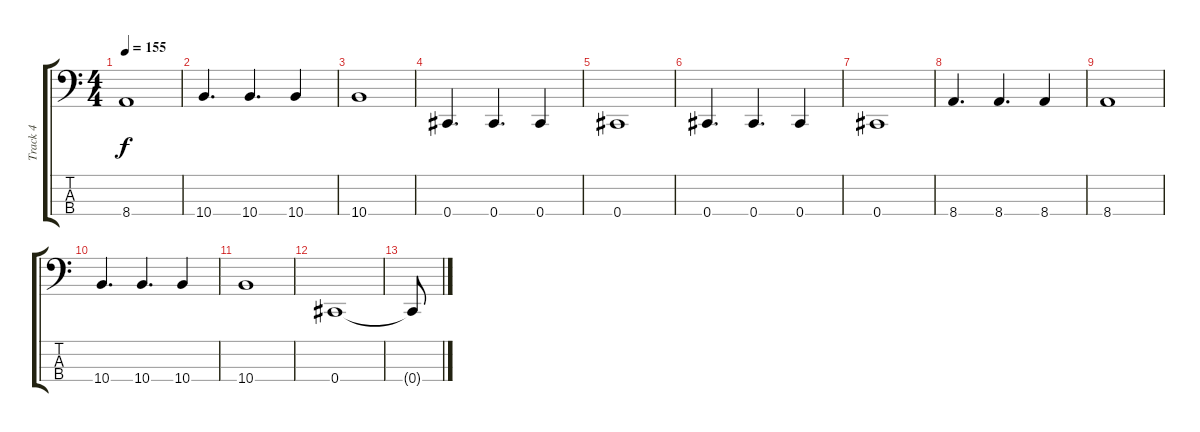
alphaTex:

\track ("Track 4" "Track 4") {instrument electricbassfinger}
\staff {score tabs}
\tuning (Gb2 Db2 Ab1 Db1) {hide}
\ts (4 4)
\tempo 155
\clef f4
\ks c
8.4.1{dy f} |
10.4.4{d} 10.4.4{d} 10.4.4 |
10.4.1 |
0.4.4{d} 0.4.4{d} 0.4.4 |
0.4.1 |
0.4.4{d} 0.4.4{d} 0.4.4 |
0.4.1 |
8.4.4{d} 8.4.4{d} 8.4.4 |
8.4.1 |
10.4.4{d} 10.4.4{d} 10.4.4 |
10.4.1 |
0.4.1 |
0.4{t}.8
